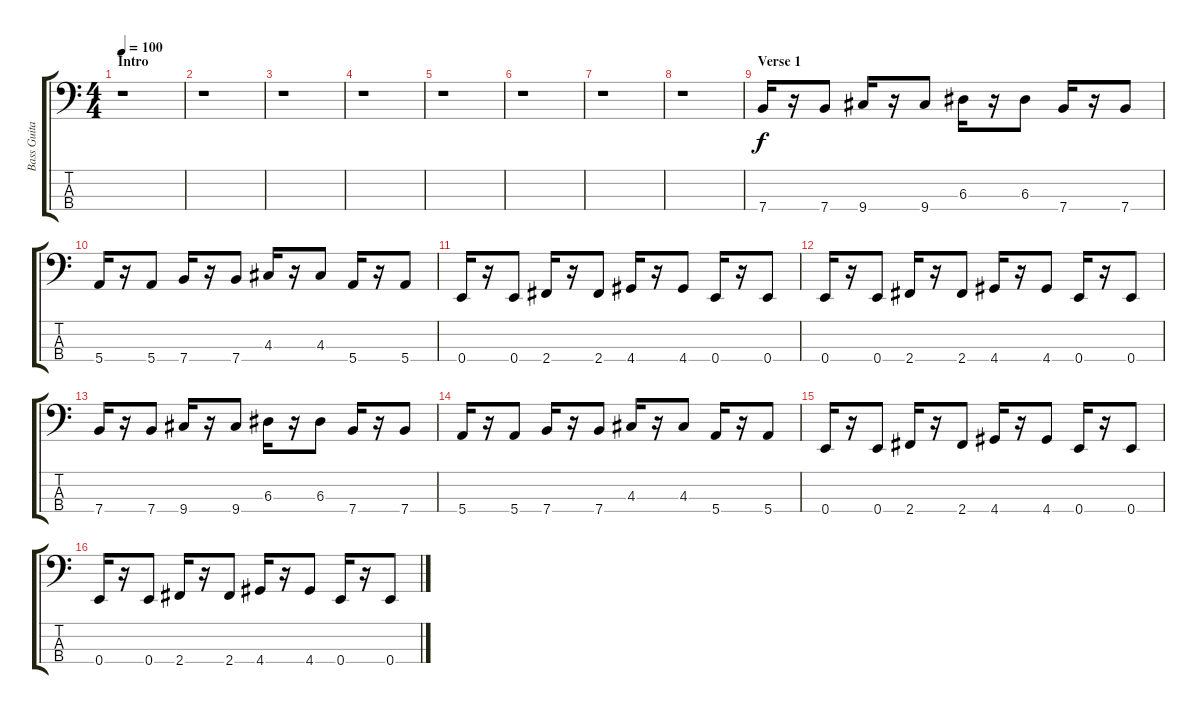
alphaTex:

\track ("Bass Guitar" "Bass Guita") {instrument electricbasspick}
\staff {score tabs}
\tuning (G2 D2 A1 E1) {hide}
\ts (4 4)
\section ("" "Intro")
\tempo 100
\clef f4
\ks c
r.1{dy f instrument electricbasspick} |
r.1 |
r.1 |
r.1 |
r.1 |
r.1 |
r.1 |
r.1 |
\section ("" "Verse 1")
7.4.16 r.16 7.4.8 9.4.16 r.16 9.4.8 6.3.16 r.16 6.3.8 7.4.16 r.16 7.4.8 |
5.4.16 r.16 5.4.8 7.4.16 r.16 7.4.8 4.3.16 r.16 4.3.8 5.4.16 r.16 5.4.8 |
0.4.16 r.16 0.4.8 2.4.16 r.16 2.4.8 4.4.16 r.16 4.4.8 0.4.16 r.16 0.4.8 |
0.4.16 r.16 0.4.8 2.4.16 r.16 2.4.8 4.4.16 r.16 4.4.8 0.4.16 r.16 0.4.8 |
7.4.16 r.16 7.4.8 9.4.16 r.16 9.4.8 6.3.16 r.16 6.3.8 7.4.16 r.16 7.4.8 |
5.4.16 r.16 5.4.8 7.4.16 r.16 7.4.8 4.3.16 r.16 4.3.8 5.4.16 r.16 5.4.8 |
0.4.16 r.16 0.4.8 2.4.16 r.16 2.4.8 4.4.16 r.16 4.4.8 0.4.16 r.16 0.4.8 |
0.4.16 r.16 0.4.8 2.4.16 r.16 2.4.8 4.4.16 r.16 4.4.8 0.4.16 r.16 0.4.8
